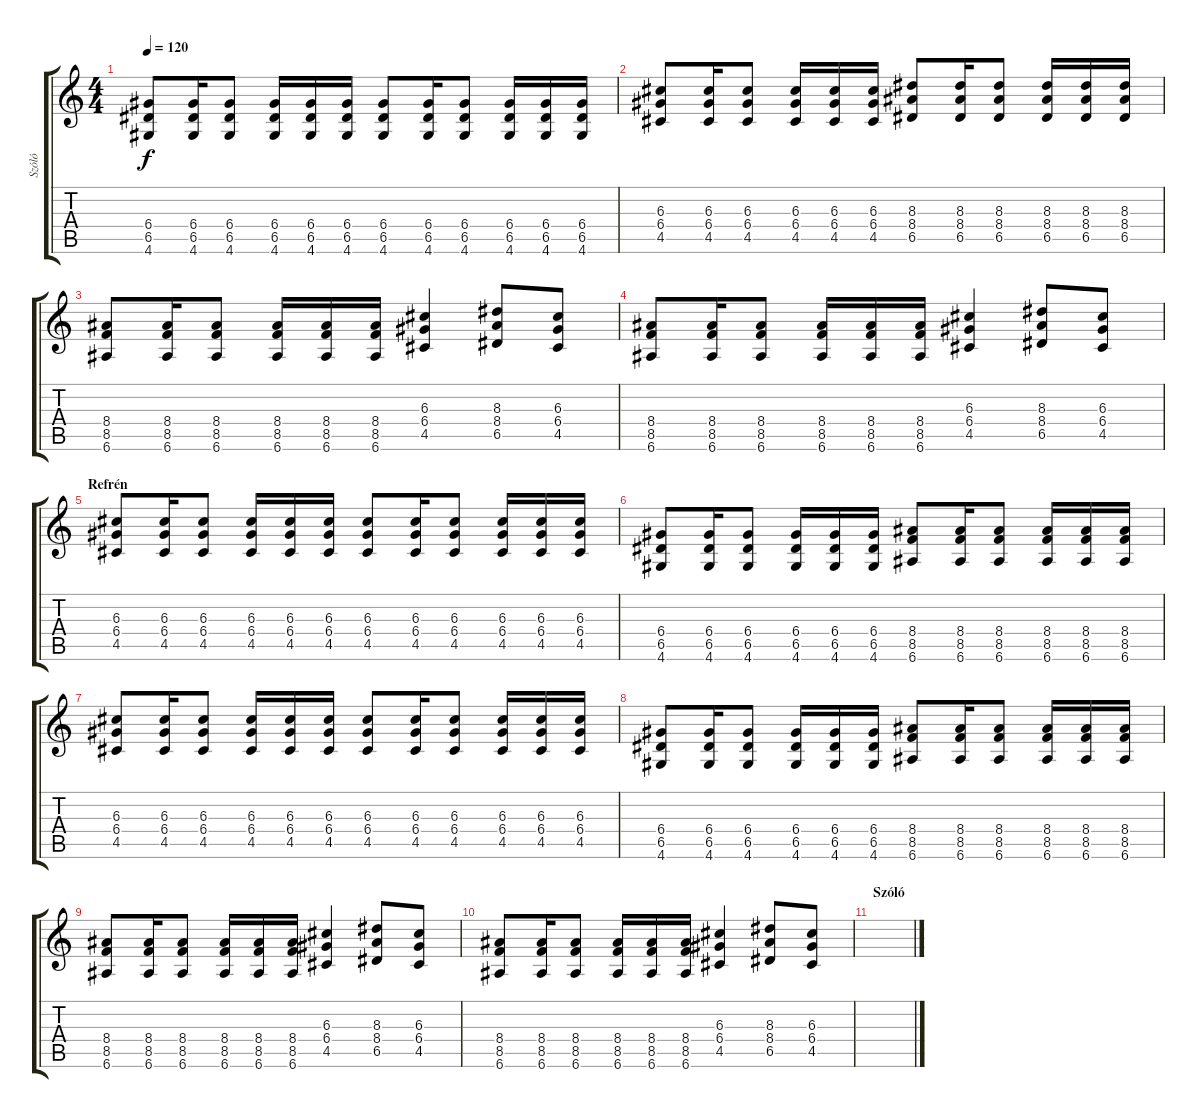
\track ("Szóló" "Szóló") {instrument distortionguitar}
\staff {score tabs}
\tuning (E4 B3 G3 D3 A2 E2) {hide}
\ts (4 4)
\tempo 120
\clef g2
\ks c
(6.4 6.5 4.6).8{dy f} (6.4 6.5 4.6).16 (6.4 6.5 4.6).8 (6.4 6.5 4.6).16 (6.4 6.5 4.6).16 (6.4 6.5 4.6).16 (6.4 6.5 4.6).8 (6.4 6.5 4.6).16 (6.4 6.5 4.6).8 (6.4 6.5 4.6).16 (6.4 6.5 4.6).16 (6.4 6.5 4.6).16 |
(6.3 6.4 4.5).8 (6.3 6.4 4.5).16 (6.3 6.4 4.5).8 (6.3 6.4 4.5).16 (6.3 6.4 4.5).16 (6.3 6.4 4.5).16 (8.3 8.4 6.5).8 (8.3 8.4 6.5).16 (8.3 8.4 6.5).8 (8.3 8.4 6.5).16 (8.3 8.4 6.5).16 (8.3 8.4 6.5).16 |
(8.4 8.5 6.6).8 (8.4 8.5 6.6).16 (8.4 8.5 6.6).8 (8.4 8.5 6.6).16 (8.4 8.5 6.6).16 (8.4 8.5 6.6).16 (6.3 6.4 4.5).4 (8.3 8.4 6.5).8 (6.3 6.4 4.5).8 |
(8.4 8.5 6.6).8 (8.4 8.5 6.6).16 (8.4 8.5 6.6).8 (8.4 8.5 6.6).16 (8.4 8.5 6.6).16 (8.4 8.5 6.6).16 (6.3 6.4 4.5).4 (8.3 8.4 6.5).8 (6.3 6.4 4.5).8 |
\section ("" "Refrén")
(6.3 6.4 4.5).8 (6.3 6.4 4.5).16 (6.3 6.4 4.5).8 (6.3 6.4 4.5).16 (6.3 6.4 4.5).16 (6.3 6.4 4.5).16 (6.3 6.4 4.5).8 (6.3 6.4 4.5).16 (6.3 6.4 4.5).8 (6.3 6.4 4.5).16 (6.3 6.4 4.5).16 (6.3 6.4 4.5).16 |
(6.4 6.5 4.6).8 (6.4 6.5 4.6).16 (6.4 6.5 4.6).8 (6.4 6.5 4.6).16 (6.4 6.5 4.6).16 (6.4 6.5 4.6).16 (8.4 8.5 6.6).8 (8.4 8.5 6.6).16 (8.4 8.5 6.6).8 (8.4 8.5 6.6).16 (8.4 8.5 6.6).16 (8.4 8.5 6.6).16 |
(6.3 6.4 4.5).8 (6.3 6.4 4.5).16 (6.3 6.4 4.5).8 (6.3 6.4 4.5).16 (6.3 6.4 4.5).16 (6.3 6.4 4.5).16 (6.3 6.4 4.5).8 (6.3 6.4 4.5).16 (6.3 6.4 4.5).8 (6.3 6.4 4.5).16 (6.3 6.4 4.5).16 (6.3 6.4 4.5).16 |
(6.4 6.5 4.6).8 (6.4 6.5 4.6).16 (6.4 6.5 4.6).8 (6.4 6.5 4.6).16 (6.4 6.5 4.6).16 (6.4 6.5 4.6).16 (8.4 8.5 6.6).8 (8.4 8.5 6.6).16 (8.4 8.5 6.6).8 (8.4 8.5 6.6).16 (8.4 8.5 6.6).16 (8.4 8.5 6.6).16 |
(8.4 8.5 6.6).8 (8.4 8.5 6.6).16 (8.4 8.5 6.6).8 (8.4 8.5 6.6).16 (8.4 8.5 6.6).16 (8.4 8.5 6.6).16 (6.3 6.4 4.5).4 (8.3 8.4 6.5).8 (6.3 6.4 4.5).8 |
(8.4 8.5 6.6).8 (8.4 8.5 6.6).16 (8.4 8.5 6.6).8 (8.4 8.5 6.6).16 (8.4 8.5 6.6).16 (8.4 8.5 6.6).16 (6.3 6.4 4.5).4 (8.3 8.4 6.5).8 (6.3 6.4 4.5).8 |
\section ("" "Szóló")
